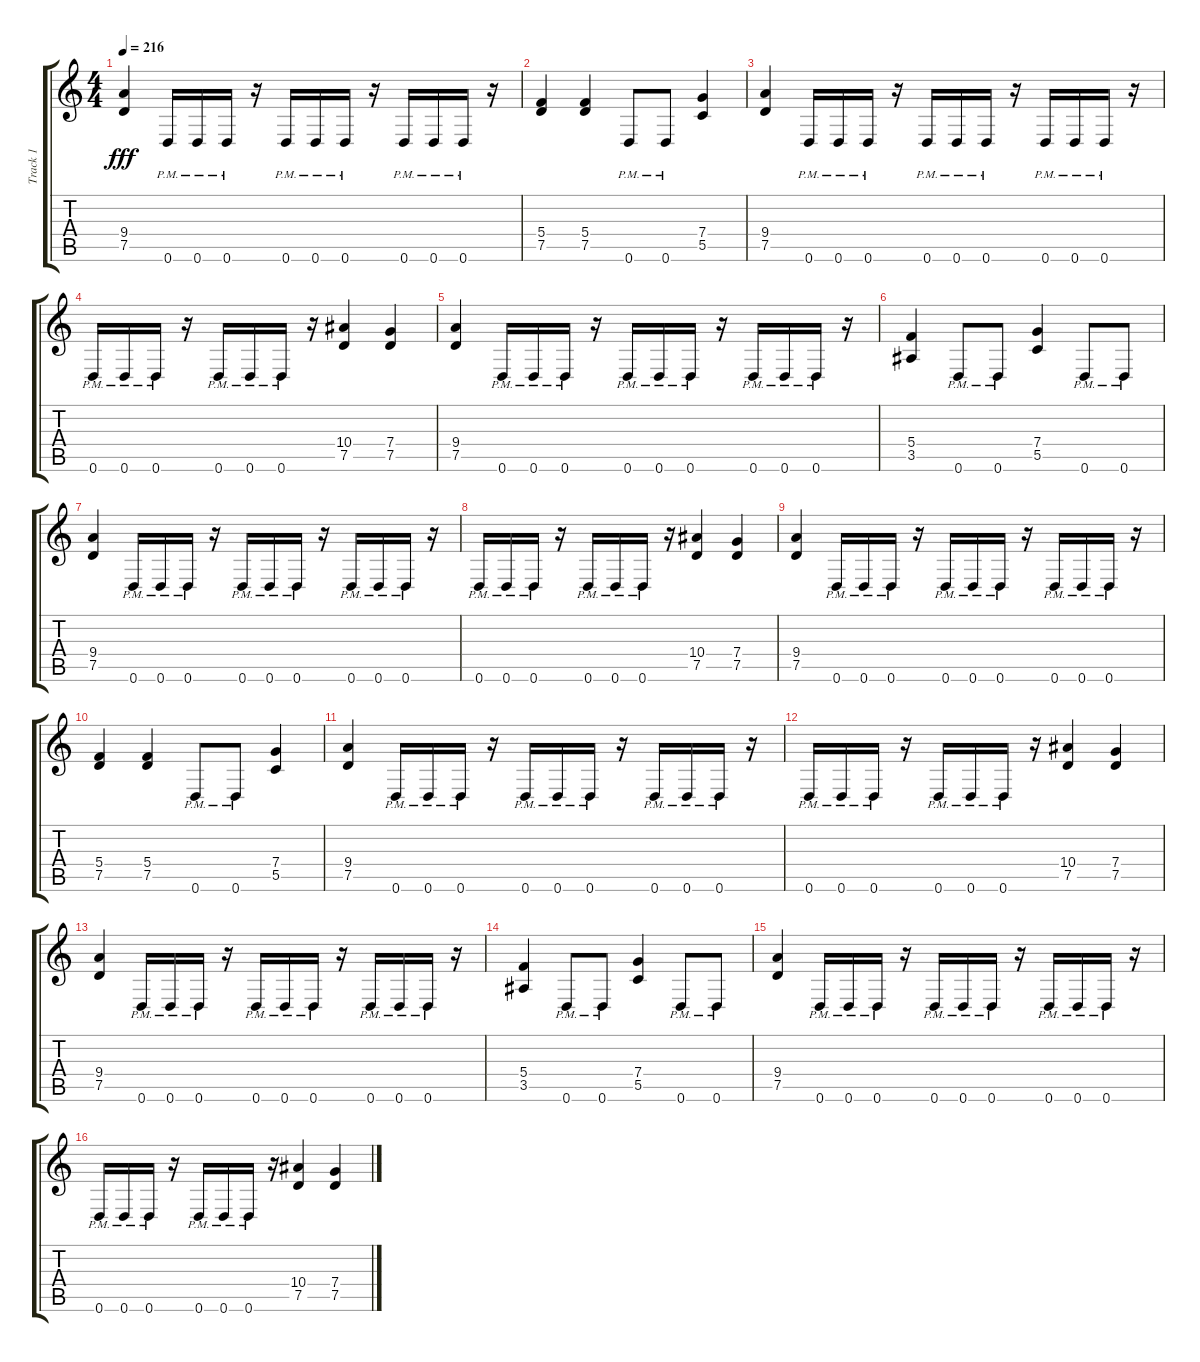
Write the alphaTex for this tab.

\track ("Track 1" "Track 1") {instrument distortionguitar}
\staff {score tabs}
\tuning (D4 A3 F3 C3 G2 D2) {hide}
\ts (4 4)
\tempo 216
\clef g2
\ks c
(9.4 7.5).4{dy fff} 0.6{pm}.16 0.6{pm}.16 0.6{pm}.16 r.16 0.6{pm}.16 0.6{pm}.16 0.6{pm}.16 r.16 0.6{pm}.16 0.6{pm}.16 0.6{pm}.16 r.16 |
(5.4 7.5).4 (5.4 7.5).4 0.6{pm}.8 0.6{pm}.8 (7.4 5.5).4 |
(9.4 7.5).4 0.6{pm}.16 0.6{pm}.16 0.6{pm}.16 r.16 0.6{pm}.16 0.6{pm}.16 0.6{pm}.16 r.16 0.6{pm}.16 0.6{pm}.16 0.6{pm}.16 r.16 |
0.6{pm}.16 0.6{pm}.16 0.6{pm}.16 r.16 0.6{pm}.16 0.6{pm}.16 0.6{pm}.16 r.16 (10.4 7.5).4 (7.4 7.5).4 |
(9.4 7.5).4 0.6{pm}.16 0.6{pm}.16 0.6{pm}.16 r.16 0.6{pm}.16 0.6{pm}.16 0.6{pm}.16 r.16 0.6{pm}.16 0.6{pm}.16 0.6{pm}.16 r.16 |
(5.4 3.5).4 0.6{pm}.8 0.6{pm}.8 (7.4 5.5).4 0.6{pm}.8 0.6{pm}.8 |
(9.4 7.5).4 0.6{pm}.16 0.6{pm}.16 0.6{pm}.16 r.16 0.6{pm}.16 0.6{pm}.16 0.6{pm}.16 r.16 0.6{pm}.16 0.6{pm}.16 0.6{pm}.16 r.16 |
0.6{pm}.16 0.6{pm}.16 0.6{pm}.16 r.16 0.6{pm}.16 0.6{pm}.16 0.6{pm}.16 r.16 (10.4 7.5).4 (7.4 7.5).4 |
(9.4 7.5).4 0.6{pm}.16 0.6{pm}.16 0.6{pm}.16 r.16 0.6{pm}.16 0.6{pm}.16 0.6{pm}.16 r.16 0.6{pm}.16 0.6{pm}.16 0.6{pm}.16 r.16 |
(5.4 7.5).4 (5.4 7.5).4 0.6{pm}.8 0.6{pm}.8 (7.4 5.5).4 |
(9.4 7.5).4 0.6{pm}.16 0.6{pm}.16 0.6{pm}.16 r.16 0.6{pm}.16 0.6{pm}.16 0.6{pm}.16 r.16 0.6{pm}.16 0.6{pm}.16 0.6{pm}.16 r.16 |
0.6{pm}.16 0.6{pm}.16 0.6{pm}.16 r.16 0.6{pm}.16 0.6{pm}.16 0.6{pm}.16 r.16 (10.4 7.5).4 (7.4 7.5).4 |
(9.4 7.5).4 0.6{pm}.16 0.6{pm}.16 0.6{pm}.16 r.16 0.6{pm}.16 0.6{pm}.16 0.6{pm}.16 r.16 0.6{pm}.16 0.6{pm}.16 0.6{pm}.16 r.16 |
(5.4 3.5).4 0.6{pm}.8 0.6{pm}.8 (7.4 5.5).4 0.6{pm}.8 0.6{pm}.8 |
(9.4 7.5).4 0.6{pm}.16 0.6{pm}.16 0.6{pm}.16 r.16 0.6{pm}.16 0.6{pm}.16 0.6{pm}.16 r.16 0.6{pm}.16 0.6{pm}.16 0.6{pm}.16 r.16 |
0.6{pm}.16 0.6{pm}.16 0.6{pm}.16 r.16 0.6{pm}.16 0.6{pm}.16 0.6{pm}.16 r.16 (10.4 7.5).4 (7.4 7.5).4
